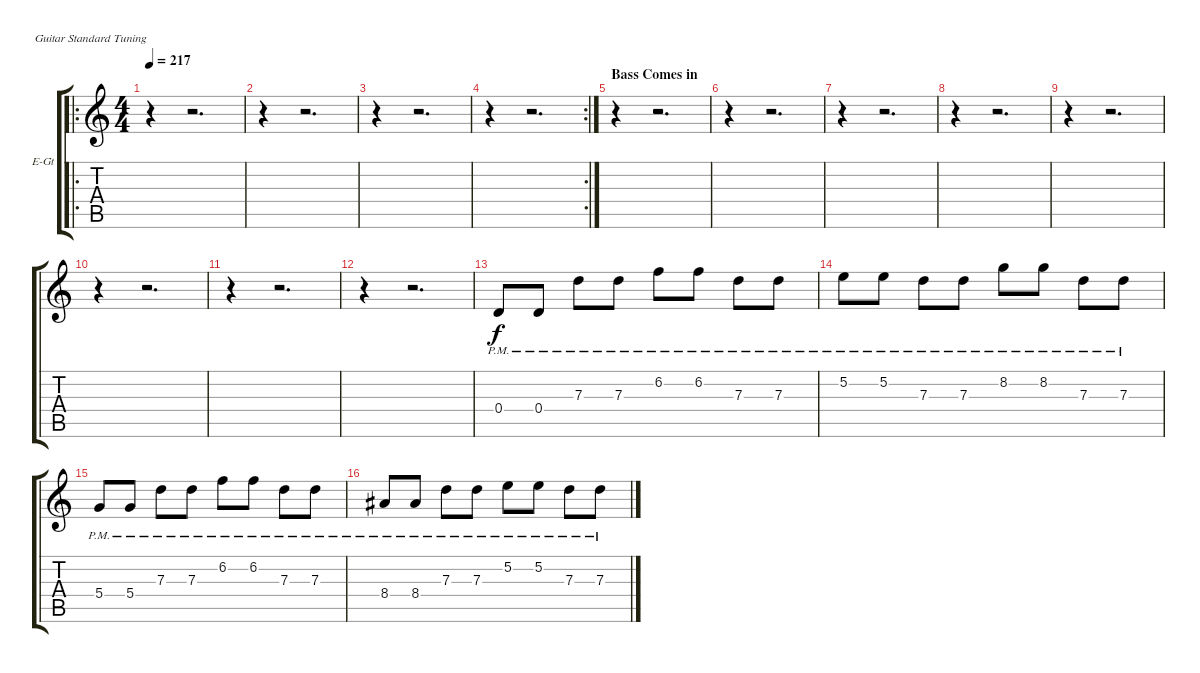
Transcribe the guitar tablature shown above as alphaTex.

\bracketExtendMode groupsimilarinstruments
\firstSystemTrackNameOrientation horizontal
\otherSystemsTrackNameOrientation horizontal
\track ("Paul Masvidal" "E-Gt") {instrument distortionguitar}
\staff {score tabs}
\tuning (E4 B3 G3 D3 A2 E2)
\ro
\ts (4 4)
\tempo 217
\clef g2
\ks c
r.4{dy f instrument distortionguitar} r.2{d} |
r.4 r.2{d} |
r.4 r.2{d} |
\rc 2
r.4 r.2{d} |
\section ("" "Bass Comes in")
r.4 r.2{d} |
r.4 r.2{d} |
r.4 r.2{d} |
r.4 r.2{d} |
r.4 r.2{d} |
r.4 r.2{d} |
r.4 r.2{d} |
r.4 r.2{d} |
0.4{pm}.8 0.4{pm}.8 7.3{pm}.8 7.3{pm}.8 6.2{pm}.8 6.2{pm}.8 7.3{pm}.8 7.3{pm}.8 |
5.2{pm}.8 5.2{pm}.8 7.3{pm}.8 7.3{pm}.8 8.2{pm}.8 8.2{pm}.8 7.3{pm}.8 7.3{pm}.8 |
5.4{pm}.8 5.4{pm}.8 7.3{pm}.8 7.3{pm}.8 6.2{pm}.8 6.2{pm}.8 7.3{pm}.8 7.3{pm}.8 |
8.4{pm}.8 8.4{pm}.8 7.3{pm}.8 7.3{pm}.8 5.2{pm}.8 5.2{pm}.8 7.3{pm}.8 7.3{pm}.8
